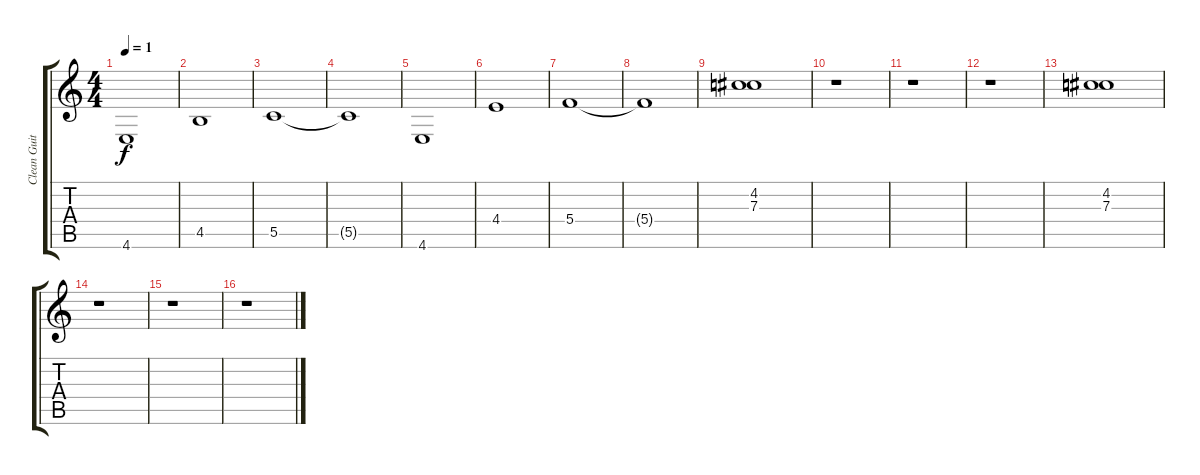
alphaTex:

\track ("Clean Guitar" "Clean Guit") {instrument electricguitarclean}
\staff {score tabs}
\tuning (D4 A3 F3 C3 G2 C2) {hide}
\ts (4 4)
\tempo 1
\clef g2
\ks c
4.6.1{dy f} |
4.5.1 |
5.5.1 |
5.5{t}.1 |
4.6.1 |
4.4.1 |
5.4.1 |
5.4{t}.1 |
(4.2 7.3).1 |
r.1 |
r.1 |
r.1 |
(4.2 7.3).1 |
r.1 |
r.1 |
r.1
